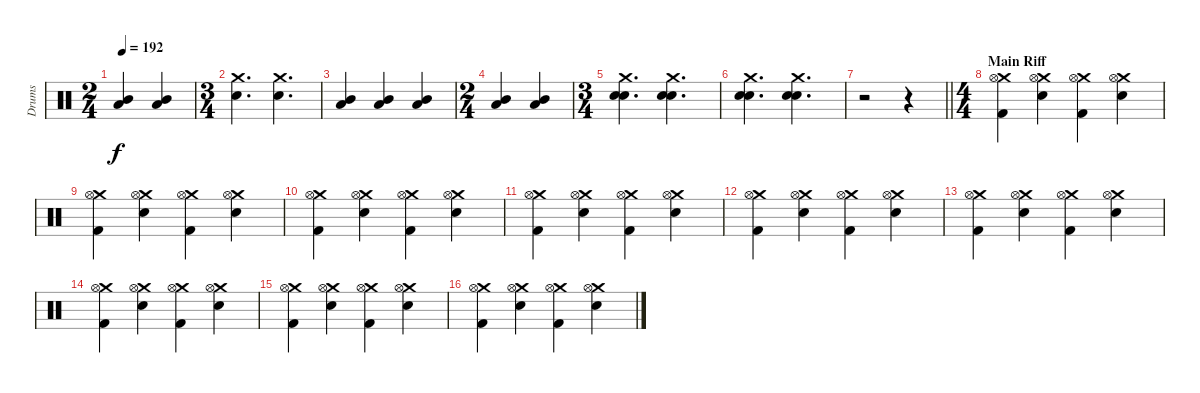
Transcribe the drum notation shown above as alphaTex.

\track ("Drums" "Drums") {instrument percussion}
\staff {score}
\articulation defaults
\ts (2 4)
\tempo 192
\clef neutral
\ks c
("Mid Tom (hit)" "Low Tom (hit)").4{dy f} ("Mid Tom (hit)" "Low Tom (hit)").4 |
\ts (3 4)
("Crash medium (hit)" "Electric Snare (hit)").4{d} ("Crash medium (hit)" "Electric Snare (hit)").4{d} |
("Mid Tom (hit)" "Low Tom (hit)").4 ("Mid Tom (hit)" "Low Tom (hit)").4 ("Mid Tom (hit)" "Low Tom (hit)").4 |
\ts (2 4)
("Mid Tom (hit)" "Low Tom (hit)").4 ("Mid Tom (hit)" "Low Tom (hit)").4 |
\ts (3 4)
("Crash medium (hit)" "Electric Snare (hit)" "Snare (hit) 2").4{d} ("Crash medium (hit)" "Electric Snare (hit)" "Snare (hit) 2").4{d} |
("Crash medium (hit)" "Electric Snare (hit)" "Snare (hit) 2").4{d} ("Crash medium (hit)" "Electric Snare (hit)" "Snare (hit) 2").4{d} |
\barLineRight lightlight
r.2 r.4 |
\ts (4 4)
\section ("" "Main Riff")
("Crash medium (hit)" "Hi-Hat (open)" "Kick (hit) 2").4 ("Crash medium (hit)" "Hi-Hat (open)" "Electric Snare (hit)").4 ("Crash medium (hit)" "Hi-Hat (open)" "Kick (hit) 2").4 ("Crash medium (hit)" "Hi-Hat (open)" "Electric Snare (hit)").4 |
("Crash medium (hit)" "Hi-Hat (open)" "Kick (hit) 2").4 ("Crash medium (hit)" "Hi-Hat (open)" "Electric Snare (hit)").4 ("Crash medium (hit)" "Hi-Hat (open)" "Kick (hit) 2").4 ("Crash medium (hit)" "Hi-Hat (open)" "Electric Snare (hit)").4 |
("Crash medium (hit)" "Hi-Hat (open)" "Kick (hit) 2").4 ("Crash medium (hit)" "Hi-Hat (open)" "Electric Snare (hit)").4 ("Crash medium (hit)" "Hi-Hat (open)" "Kick (hit) 2").4 ("Crash medium (hit)" "Hi-Hat (open)" "Electric Snare (hit)").4 |
("Crash medium (hit)" "Hi-Hat (open)" "Kick (hit) 2").4 ("Crash medium (hit)" "Hi-Hat (open)" "Electric Snare (hit)").4 ("Crash medium (hit)" "Hi-Hat (open)" "Kick (hit) 2").4 ("Crash medium (hit)" "Hi-Hat (open)" "Electric Snare (hit)").4 |
("Crash medium (hit)" "Hi-Hat (open)" "Kick (hit) 2").4 ("Crash medium (hit)" "Hi-Hat (open)" "Electric Snare (hit)").4 ("Crash medium (hit)" "Hi-Hat (open)" "Kick (hit) 2").4 ("Crash medium (hit)" "Hi-Hat (open)" "Electric Snare (hit)").4 |
("Crash medium (hit)" "Hi-Hat (open)" "Kick (hit) 2").4 ("Crash medium (hit)" "Hi-Hat (open)" "Electric Snare (hit)").4 ("Crash medium (hit)" "Hi-Hat (open)" "Kick (hit) 2").4 ("Crash medium (hit)" "Hi-Hat (open)" "Electric Snare (hit)").4 |
("Crash medium (hit)" "Hi-Hat (open)" "Kick (hit) 2").4 ("Crash medium (hit)" "Hi-Hat (open)" "Electric Snare (hit)").4 ("Crash medium (hit)" "Hi-Hat (open)" "Kick (hit) 2").4 ("Crash medium (hit)" "Hi-Hat (open)" "Electric Snare (hit)").4 |
("Crash medium (hit)" "Hi-Hat (open)" "Kick (hit) 2").4 ("Crash medium (hit)" "Hi-Hat (open)" "Electric Snare (hit)").4 ("Crash medium (hit)" "Hi-Hat (open)" "Kick (hit) 2").4 ("Crash medium (hit)" "Hi-Hat (open)" "Electric Snare (hit)").4 |
("Crash medium (hit)" "Hi-Hat (open)" "Kick (hit) 2").4 ("Crash medium (hit)" "Hi-Hat (open)" "Electric Snare (hit)").4 ("Crash medium (hit)" "Hi-Hat (open)" "Kick (hit) 2").4 ("Crash medium (hit)" "Hi-Hat (open)" "Electric Snare (hit)").4
